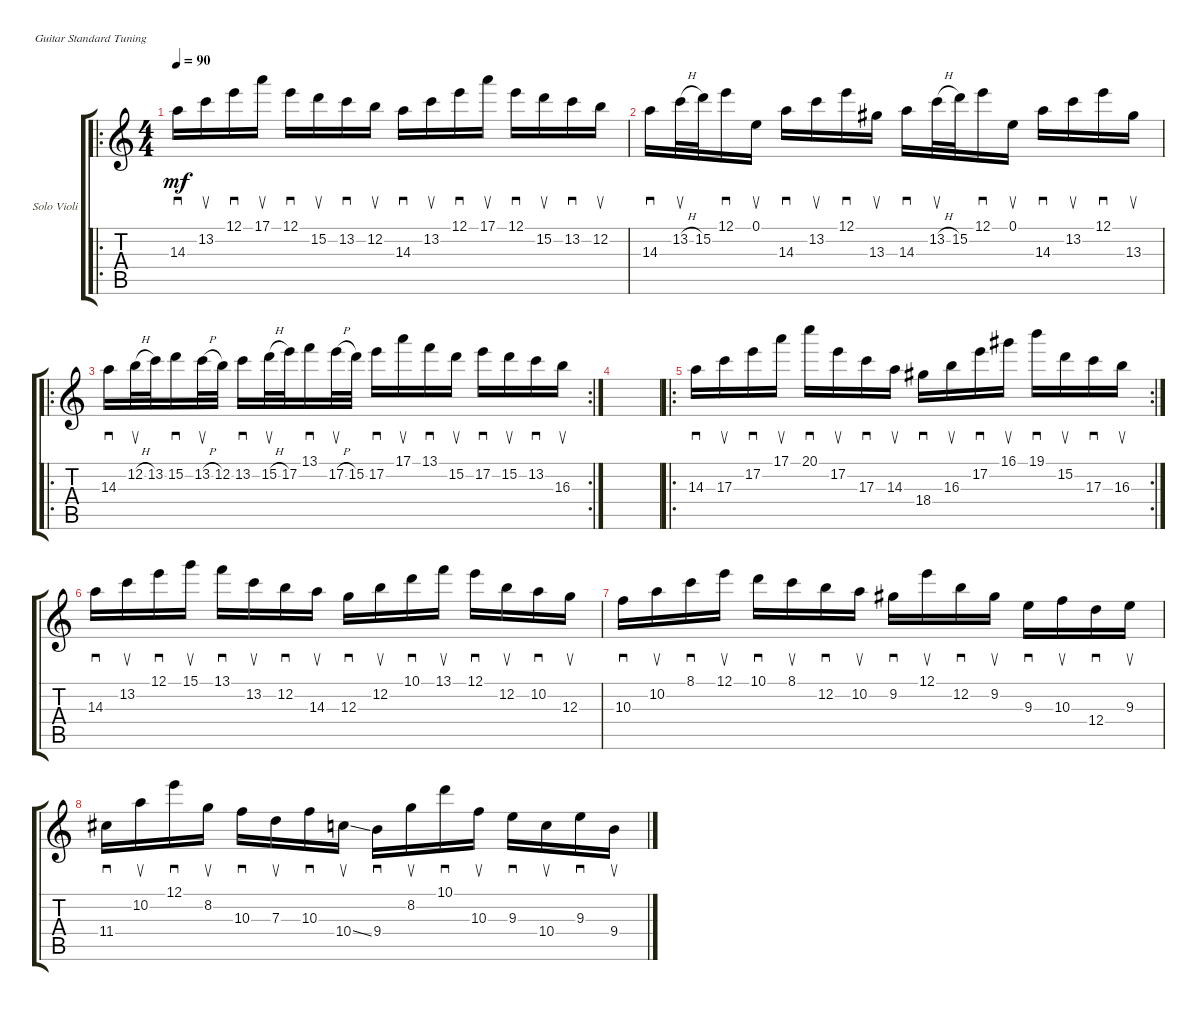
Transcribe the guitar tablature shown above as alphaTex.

\bracketExtendMode groupsimilarinstruments
\firstSystemTrackNameOrientation horizontal
\otherSystemsTrackNameOrientation horizontal
\track ("Solo Violin" "Solo Violi") {instrument overdrivenguitar}
\staff {score tabs}
\tuning (E4 B3 G3 D3 A2 E2)
\ro
\ts (4 4)
\tempo 90
\clef g2
\ks c
14.3.16{sd dy mf instrument overdrivenguitar} 13.2.16{su} 12.1.16{sd} 17.1.16{su} 12.1.16{sd} 15.2.16{su} 13.2.16{sd} 12.2.16{su} 14.3.16{sd} 13.2.16{su} 12.1.16{sd} 17.1.16{su} 12.1.16{sd} 15.2.16{su} 13.2.16{sd} 12.2.16{su} |
14.3.16{sd} 13.2{h}.32{su} 15.2.32 12.1.16{sd} 0.1.16{su} 14.3.16{sd} 13.2.16{su} 12.1.16{sd} 13.3.16{su} 14.3.16{sd} 13.2{h}.32{su} 15.2.32 12.1.16{sd} 0.1.16{su} 14.3.16{sd} 13.2.16{su} 12.1.16{sd} 13.3.16{su} |
\ro
\rc 2
14.3.16{sd} 12.2{h}.32{su} 13.2.32 15.2.16{sd} 13.2{h}.32{su} 12.2.32 13.2.16{sd} 15.2{h}.32{su} 17.2.32 13.1.16{sd} 17.2{h}.32{su} 15.2.32 17.2.16{sd} 17.1.16{su} 13.1.16{sd} 15.2.16{su} 17.2.16{sd} 15.2.16{su} 13.2.16{sd} 16.3.16{su} |
|
\ro
\rc 2
14.3.16{sd} 17.3.16{su} 17.2.16{sd} 17.1.16{su} 20.1.16{sd} 17.2.16{su} 17.3.16{sd} 14.3.16{su} 18.4.16{sd} 16.3.16{su} 17.2.16{sd} 16.1.16{su} 19.1.16{sd} 15.2.16{su} 17.3.16{sd} 16.3.16{su} |
14.3.16{sd} 13.2.16{su} 12.1.16{sd} 15.1.16{su} 13.1.16{sd} 13.2.16{su} 12.2.16{sd} 14.3.16{su} 12.3.16{sd} 12.2.16{su} 10.1.16{sd} 13.1.16{su} 12.1.16{sd} 12.2.16{su} 10.2.16{sd} 12.3.16{su} |
10.3.16{sd} 10.2.16{su} 8.1.16{sd} 12.1.16{su} 10.1.16{sd} 8.1.16{su} 12.2.16{sd} 10.2.16{su} 9.2.16{sd} 12.1.16{su} 12.2.16{sd} 9.2.16{su} 9.3.16{sd} 10.3.16{su} 12.4.16{sd} 9.3.16{su} |
11.4.16{sd} 10.2.16{su} 12.1.16{sd} 8.2.16{su} 10.3.16{sd} 7.3.16{su} 10.3.16{sd} 10.4{ss}.16{su} 9.4.16{sd} 8.2.16{su} 10.1.16{sd} 10.3.16{su} 9.3.16{sd} 10.4.16{su} 9.3.16{sd} 9.4.16{su}
